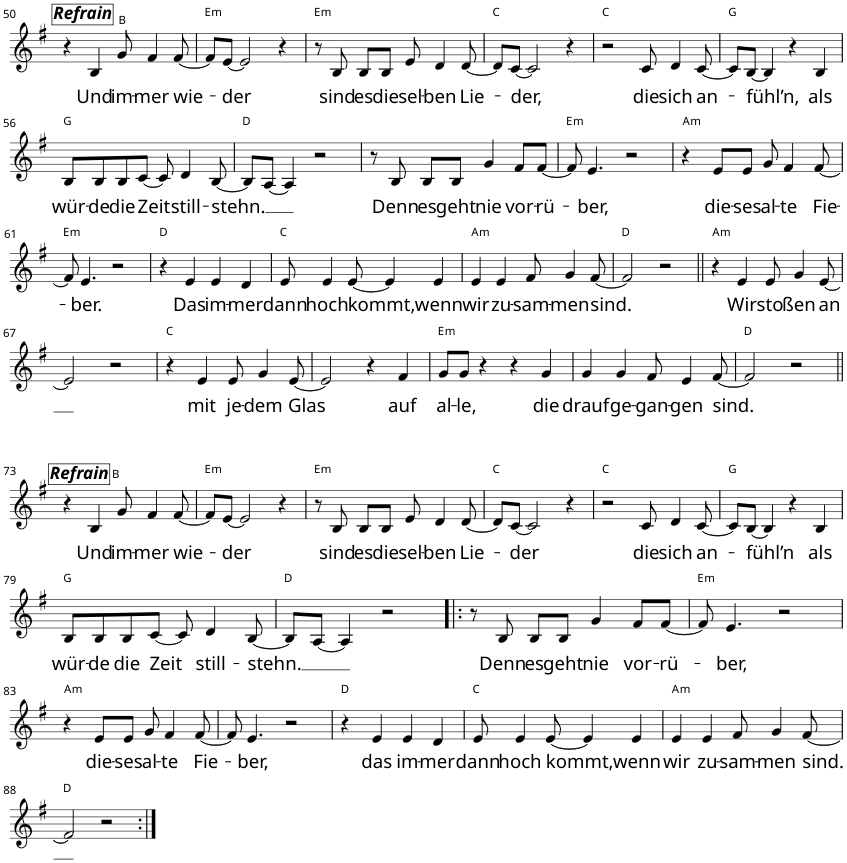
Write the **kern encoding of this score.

**kern	**text	**harte
*part1	*part1	*part1
*staff1	*staff1	*
*I"Piano	*	*
*I'Pno	*	*
!!LO:PB:g=z
*clefG2	*	*
*k[f#]	*	*
*M4/4	*	*
=50	=50	=50
!LO:TX:a:Bi:t=Refrain	!	!
4r	.	B:maj
!	!LO:LY:b	!
4B/	Und	.
!	!LO:LY:b	!
8g/	im-	.
!	!LO:LY:b	!
4f#/	-mer	.
!	!LO:LY:b	!
[8f#/	wie-	.
=51	=51	=51
!	!	!LO:H:kt=m
8f#/L]	.	E:min
!	!LO:LY:b	!
[8e/J	-der	.
2e/]	.	.
4r	.	.
=52	=52	=52
!	!	!LO:H:kt=m
8r	.	E:min
!	!LO:LY:b	!
8B/	sind	.
!	!LO:LY:b	!
8B/L	es	.
!	!LO:LY:b	!
8B/J	die	.
!	!LO:LY:b	!
8e/	sel-	.
!	!LO:LY:b	!
4d/	-ben	.
!	!LO:LY:b	!
[8d/	Lie-	.
=53	=53	=53
8d/L]	.	C:maj
!	!LO:LY:b	!
[8c/J	-der,	.
2c/]	.	.
4r	.	.
=54	=54	=54
2r	.	C:maj
!	!LO:LY:b	!
8c/	die	.
!	!LO:LY:b	!
4d/	sich	.
!	!LO:LY:b	!
[8c/	an-	.
=55	=55	=55
8c/L]	.	G:maj
!	!LO:LY:b	!
[8B/J	-fühl’n,	.
4B/]	.	.
4r	.	.
!	!LO:LY:b	!
4B/	als	.
!!LO:LB:g=z
=56	=56	=56
!	!LO:LY:b	!
8B/L	wür-	G:maj
!	!LO:LY:b	!
8B/	-de	.
!	!LO:LY:b	!
8B/	die	.
!	!LO:LY:b	!
[8c/J	Zeit	.
8c/]	.	.
!	!LO:LY:b	!
4d/	still-	.
!	!LO:LY:b	!
[8B/	-stehn.	.
=57	=57	=57
8B/L]	.	D:maj
[8A/J	.	.
4A/]	.	.
2r	.	.
=58	=58	=58
8r	.	.
!	!LO:LY:b	!
8B/	-Denn	.
!	!LO:LY:b	!
8B/L	es	.
!	!LO:LY:b	!
8B/J	geht	.
!	!LO:LY:b	!
4g/	nie	.
!	!LO:LY:b	!
8f#/L	vor-	.
!	!LO:LY:b	!
[8f#/J	-rü-	.
=59	=59	=59
!	!	!LO:H:kt=m
8f#/]	.	E:min
!	!LO:LY:b	!
4.e/	-ber,	.
2r	.	.
=60	=60	=60
!	!	!LO:H:kt=m
4r	.	A:min
!	!LO:LY:b	!
8e/L	die-	.
!	!LO:LY:b	!
8e/J	-ses	.
!	!LO:LY:b	!
8g/	al-	.
!	!LO:LY:b	!
4f#/	-te	.
!	!LO:LY:b	!
[8f#/	Fie-	.
!!LO:LB:g=z
=61	=61	=61
!	!	!LO:H:kt=m
8f#/]	.	E:min
!	!LO:LY:b	!
4.e/	ber.	.
2r	.	.
=62	=62	=62
4r	.	D:maj
!	!LO:LY:b	!
4e/	Das	.
!	!LO:LY:b	!
4e/	im-	.
!	!LO:LY:b	!
4d/	-mer	.
=63	=63	=63
!	!LO:LY:b	!
8e/	dann	C:maj
!	!LO:LY:b	!
4e/	hoch	.
!	!LO:LY:b	!
[8e/	kommt,	.
4e/]	.	.
!	!LO:LY:b	!
4e/	wenn	.
=64	=64	=64
!	!LO:LY:b	!LO:H:kt=m
4e/	wir	A:min
!	!LO:LY:b	!
4e/	zu-	.
!	!LO:LY:b	!
8f#/	-sam-	.
!	!LO:LY:b	!
4g/	-men	.
!	!LO:LY:b	!
[8f#/	sind.	.
=65	=65	=65
2f#/]	.	D:maj
2r	.	.
=66||	=66||	=66||
!	!	!LO:H:kt=m
4r	.	A:min
!	!LO:LY:b	!
4e/	Wir	.
!	!LO:LY:b	!
8e/	-sto	.
!	!LO:LY:b	!
4g/	ßen	.
!	!LO:LY:b	!
[8e/	an	.
!!LO:LB:g=z
=67	=67	=67
2e/]	.	.
2r	.	.
=68	=68	=68
4r	.	C:maj
!	!LO:LY:b	!
4e/	mit	.
!	!LO:LY:b	!
8e/	je-	.
!	!LO:LY:b	!
4g/	-dem	.
!	!LO:LY:b	!
[8e/	Glas	.
=69	=69	=69
2e/]	.	.
4r	.	.
!	!LO:LY:b	!
4f#/	auf	.
=70	=70	=70
!	!LO:LY:b	!LO:H:kt=m
8g/L	al-	E:min
!	!LO:LY:b	!
8g/J	-le,	.
4r	.	.
4r	.	.
!	!LO:LY:b	!
4g/	die	.
=71	=71	=71
!	!LO:LY:b	!
4g/	drauf	.
!	!LO:LY:b	!
4g/	ge-	.
!	!LO:LY:b	!
8f#/	-gan-	.
!	!LO:LY:b	!
4e/	-gen	.
!	!LO:LY:b	!
[8f#/	sind.	.
=72	=72	=72
2f#/]	.	D:maj
2r	.	.
!!LO:LB:g=z
=73||	=73||	=73||
!LO:TX:a:Bi:t=Refrain	!	!
4r	.	B:maj
!	!LO:LY:b	!
4B/	Und	.
!	!LO:LY:b	!
8g/	im-	.
!	!LO:LY:b	!
4f#/	-mer	.
!	!LO:LY:b	!
[8f#/	wie-	.
=74	=74	=74
!	!	!LO:H:kt=m
8f#/L]	.	E:min
!	!LO:LY:b	!
[8e/J	-der	.
2e/]	.	.
4r	.	.
=75	=75	=75
!	!	!LO:H:kt=m
8r	.	E:min
!	!LO:LY:b	!
8B/	sind	.
!	!LO:LY:b	!
8B/L	es	.
!	!LO:LY:b	!
8B/J	die	.
!	!LO:LY:b	!
8e/	sel-	.
!	!LO:LY:b	!
4d/	-ben	.
!	!LO:LY:b	!
[8d/	Lie-	.
=76	=76	=76
8d/L]	.	C:maj
!	!LO:LY:b	!
[8c/J	-der	.
2c/]	.	.
4r	.	.
=77	=77	=77
2r	.	C:maj
!	!LO:LY:b	!
8c/	die	.
!	!LO:LY:b	!
4d/	sich	.
!	!LO:LY:b	!
[8c/	an-	.
=78	=78	=78
8c/L]	.	G:maj
!	!LO:LY:b	!
[8B/J	-fühl’n	.
4B/]	.	.
4r	.	.
!	!LO:LY:b	!
4B/	als	.
!!LO:LB:g=z
=79	=79	=79
!	!LO:LY:b	!
8B/L	wür-	G:maj
!	!LO:LY:b	!
8B/	-de	.
!	!LO:LY:b	!
8B/	die	.
!	!LO:LY:b	!
[8c/J	Zeit	.
8c/]	.	.
!	!LO:LY:b	!
4d/	still-	.
!	!LO:LY:b	!
[8B/	-stehn.	.
=80	=80	=80
8B/L]	.	D:maj
[8A/J	.	.
4A/]	.	.
2r	.	.
=81!|:	=81!|:	=81!|:
8r	.	.
!	!LO:LY:b	!
8B/	-Denn	.
!	!LO:LY:b	!
8B/L	es	.
!	!LO:LY:b	!
8B/J	geht	.
!	!LO:LY:b	!
4g/	nie	.
!	!LO:LY:b	!
8f#/L	vor-	.
!	!LO:LY:b	!
[8f#/J	-rü-	.
=82	=82	=82
!	!	!LO:H:kt=m
8f#/]	.	E:min
!	!LO:LY:b	!
4.e/	-ber,	.
2r	.	.
!!LO:LB:g=z
=83	=83	=83
!	!	!LO:H:kt=m
4r	.	A:min
!	!LO:LY:b	!
8e/L	die-	.
!	!LO:LY:b	!
8e/J	-ses	.
!	!LO:LY:b	!
8g/	al-	.
!	!LO:LY:b	!
4f#/	-te	.
!	!LO:LY:b	!
[8f#/	Fie-	.
=84	=84	=84
8f#/]	.	.
!	!LO:LY:b	!
4.e/	ber,	.
2r	.	.
=85	=85	=85
4r	.	D:maj
!	!LO:LY:b	!
4e/	das	.
!	!LO:LY:b	!
4e/	im-	.
!	!LO:LY:b	!
4d/	-mer	.
=86	=86	=86
!	!LO:LY:b	!
8e/	dann	C:maj
!	!LO:LY:b	!
4e/	hoch	.
!	!LO:LY:b	!
[8e/	kommt,	.
4e/]	.	.
!	!LO:LY:b	!
4e/	wenn	.
=87	=87	=87
!	!LO:LY:b	!LO:H:kt=m
4e/	wir	A:min
!	!LO:LY:b	!
4e/	zu-	.
!	!LO:LY:b	!
8f#/	-sam-	.
!	!LO:LY:b	!
4g/	-men	.
!	!LO:LY:b	!
[8f#/	sind.	.
!!LO:LB:g=z
=88	=88	=88
2f#/]	.	D:maj
2r	.	.
=:|!	=:|!	=:|!
*-	*-	*-
